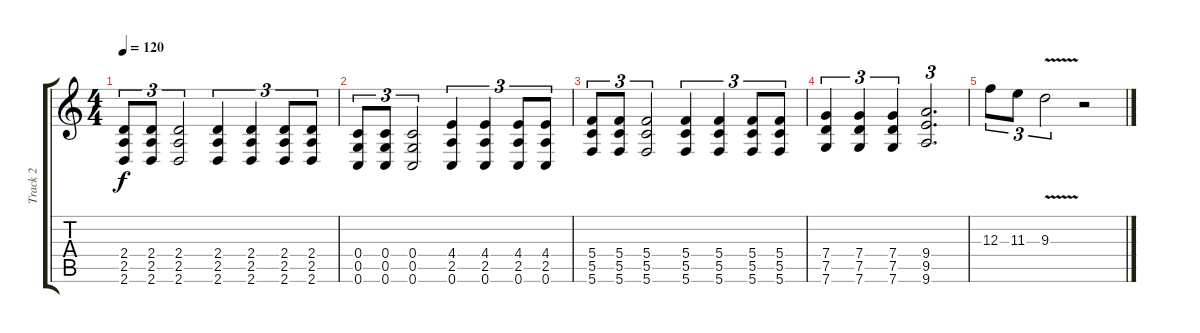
\track ("Track 2" "Track 2") {instrument distortionguitar}
\staff {score tabs}
\tuning (D4 A3 F3 C3 G2 C2) {hide}
\ts (4 4)
\tempo 120
\clef g2
\ks c
(2.4 2.5 2.6).8{tu (3 2) dy f} (2.4 2.5 2.6).8{tu (3 2)} (2.4 2.5 2.6).2{tu (3 2)} (2.4 2.5 2.6).4{tu (3 2)} (2.4 2.5 2.6).4{tu (3 2)} (2.4 2.5 2.6).8{tu (3 2)} (2.4 2.5 2.6).8{tu (3 2)} |
(0.4 0.5 0.6).8{tu (3 2)} (0.4 0.5 0.6).8{tu (3 2)} (0.4 0.5 0.6).2{tu (3 2)} (4.4 2.5 0.6).4{tu (3 2)} (4.4 2.5 0.6).4{tu (3 2)} (4.4 2.5 0.6).8{tu (3 2)} (4.4 2.5 0.6).8{tu (3 2)} |
(5.4 5.5 5.6).8{tu (3 2)} (5.4 5.5 5.6).8{tu (3 2)} (5.4 5.5 5.6).2{tu (3 2)} (5.4 5.5 5.6).4{tu (3 2)} (5.4 5.5 5.6).4{tu (3 2)} (5.4 5.5 5.6).8{tu (3 2)} (5.4 5.5 5.6).8{tu (3 2)} |
(7.4 7.5 7.6).4{tu (3 2)} (7.4 7.5 7.6).4{tu (3 2)} (7.4 7.5 7.6).4{tu (3 2)} (9.4 9.5 9.6).2{d tu (3 2)} |
12.3.8{tu (3 2)} 11.3.8{tu (3 2)} 9.3{v}.2{tu (3 2)} r.2
